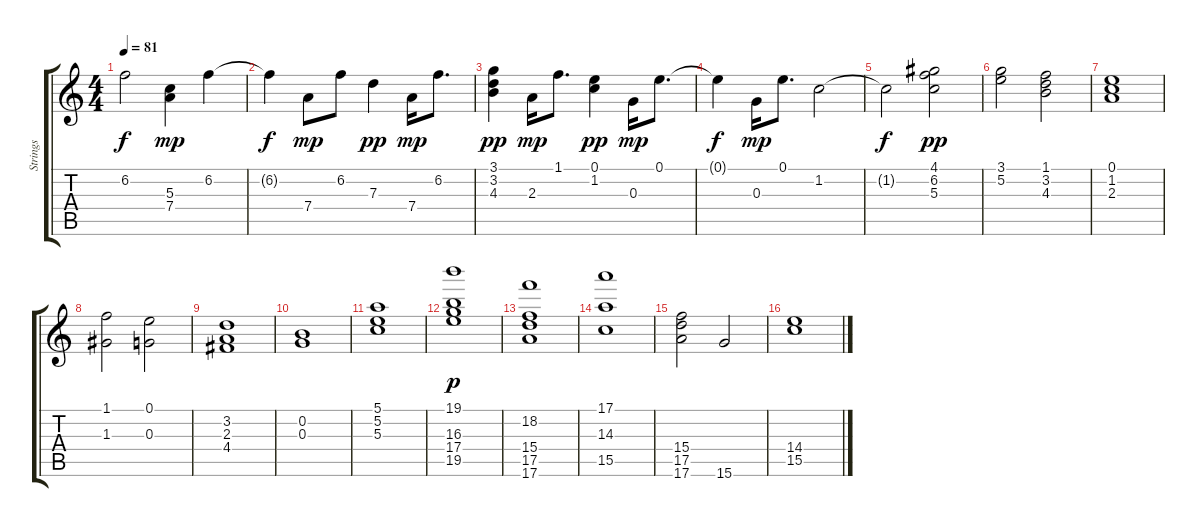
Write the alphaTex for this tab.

\track ("Strings" "Strings") {instrument electricguitarjazz}
\staff {score tabs}
\tuning (E4 B3 G3 D3 A2 E2) {hide}
\ts (4 4)
\tempo 81
\clef g2
\ks c
6.2{t}.2{dy f} (5.3 7.4).4{dy mp} 6.2.4 |
6.2{t}.4{dy f} 7.4.8{dy mp} 6.2.8 7.3.4{dy pp} 7.4.16{dy mp} 6.2.8{d} |
(3.1 3.2 4.3).4{dy pp} 2.3.16{dy mp} 1.1.8{d} (0.1 1.2).4{dy pp} 0.3.16{dy mp} 0.1.8{d} |
0.1{t}.4{dy f} 0.3.16{dy mp} 0.1.8{d} 1.2.2 |
1.2{t}.2{dy f} (4.1 6.2 5.3).2{dy pp} |
(3.1 5.2).2 (1.1 3.2 4.3).2 |
(0.1 1.2 2.3).1 |
(1.1 1.3).2 (0.1 0.3).2 |
(3.2 2.3 4.4).1 |
(0.2 0.3).1 |
(5.1 5.2 5.3).1 |
(19.1 16.3 17.4 19.5).1{dy p} |
(18.2 15.4 17.5 17.6).1 |
(17.1 14.3 15.5).1 |
(15.4 17.5 17.6).2 15.6.2 |
(14.4 15.5).1
